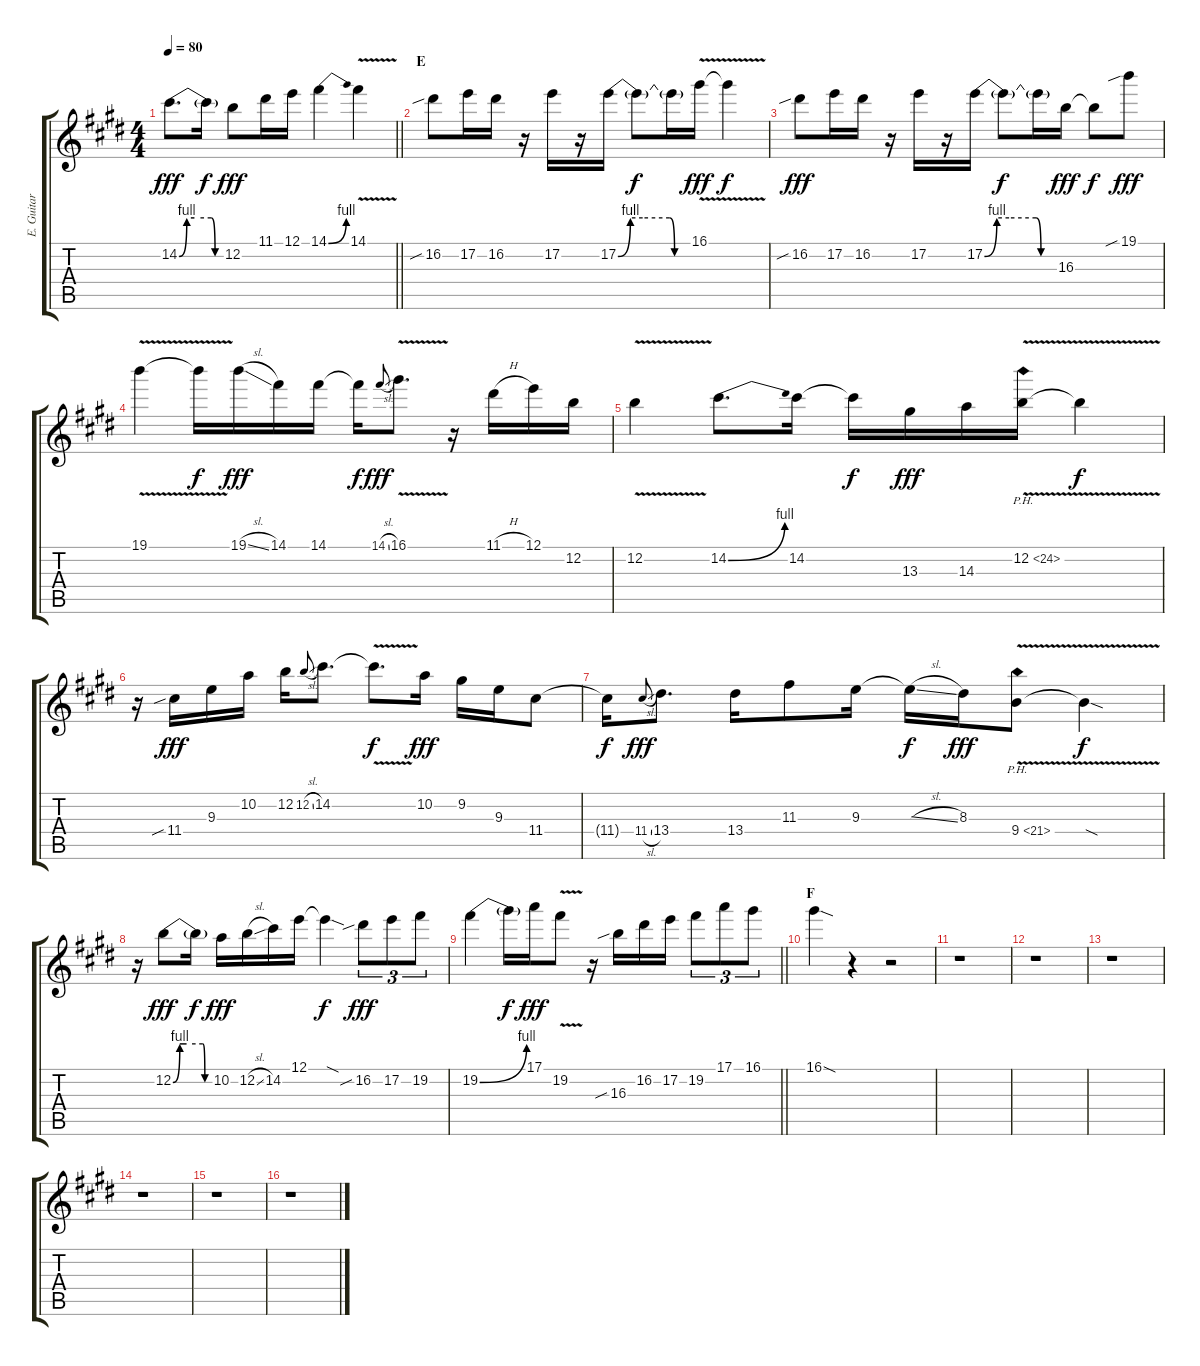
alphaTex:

\track ("E. Guitar I" "E. Guitar ") {instrument overdrivenguitar}
\staff {score tabs}
\tuning (E4 B3 G3 D3 A2 E2) {hide}
\ts (4 4)
\tempo 80
\clef g2
\barLineRight lightlight
\ks e
14.2{be (custom 0 0 10 4 20 4 42 4 47 0 60 0)}.8{d dy fff} 14.2{t}.16{dy f} 12.2.8{dy fff} 11.1.16 12.1.16 14.1{be (bend 0 0 60 4)}.4 14.1{v}.4 |
\section ("" "E")
16.2{sib}.8 17.2.16 16.2.16 r.16 17.2.16 r.16 17.2{be (custom 0 0 10 4 20 4 42 4 46 0 60 0)}.16 17.2{t}.8{dy f} 17.2{t}.16 16.1{v}.16{dy fff} 16.1{t}.4{dy f} |
16.2{sib}.8{dy fff} 17.2.16 16.2.16 r.16 17.2.16 r.16 17.2{be (custom 0 0 10 4 20 4 42 4 46 0 60 0)}.16 17.2{t}.8{dy f} 17.2{t}.16 16.3.16{dy fff} 16.3{t}.8{dy f} 19.1{sib}.8{dy fff} |
19.1{v}.4 19.1{t}.16{dy f} 19.1{sl}.16{dy fff} 14.1.16 14.1.16 14.1{t}.16{dy f} 14.1{sl}.8{gr onbeat dy fff} 16.1{v}.8{d} r.16 11.1{h}.16 12.1.16 12.2.16 |
12.2{v}.4 14.2{be (bend 0 0 60 4)}.8{d} 14.2.16 14.2{t}.16{dy f} 13.3.16{dy fff} 14.3.16 12.2{ph 12 v}.16 12.2{t}.4{dy f} |
r.16 11.4{sib}.16{dy fff} 9.3.16 10.2.16 12.2.16 12.2{sl}.8{gr onbeat} 14.2.8{d} 14.2{v t}.8{d dy f} 10.2.16{dy fff} 9.2.16 9.3.16 11.4.8 |
11.4{t}.16{dy f} 11.4{sl}.8{gr onbeat dy fff} 13.4.8{d} 13.4.16 11.3.8 9.3.16 9.3{sl t}.16{dy f} 8.3.16{dy fff} 9.4{ph 12 v}.8 9.4{sod t}.4{dy f} |
r.16 12.2{be (custom 0 0 10 4 20 4 44 4 47 0 60 0)}.8{dy fff} 12.2{t}.16{dy f} 10.2.16{dy fff} 12.2{sl}.16 14.2.16 12.1.16 12.1{sod t}.4{dy f} 16.2{sib}.8{tu (3 2) dy fff} 17.2.8{tu (3 2)} 19.2.8{tu (3 2)} |
\barLineRight lightlight
19.2{be (bend 0 0 60 4)}.4 19.2{t}.16{dy f} 17.1.16{dy fff} 19.2{v}.8 r.16 16.3{sib}.16 16.2.16 17.2.16 19.2.8{tu (3 2)} 17.1.8{tu (3 2)} 16.1.8{tu (3 2)} |
\section ("" "F")
16.1{sod}.4 r.4 r.2 |
r.1 |
r.1 |
r.1 |
r.1 |
r.1 |
r.1
